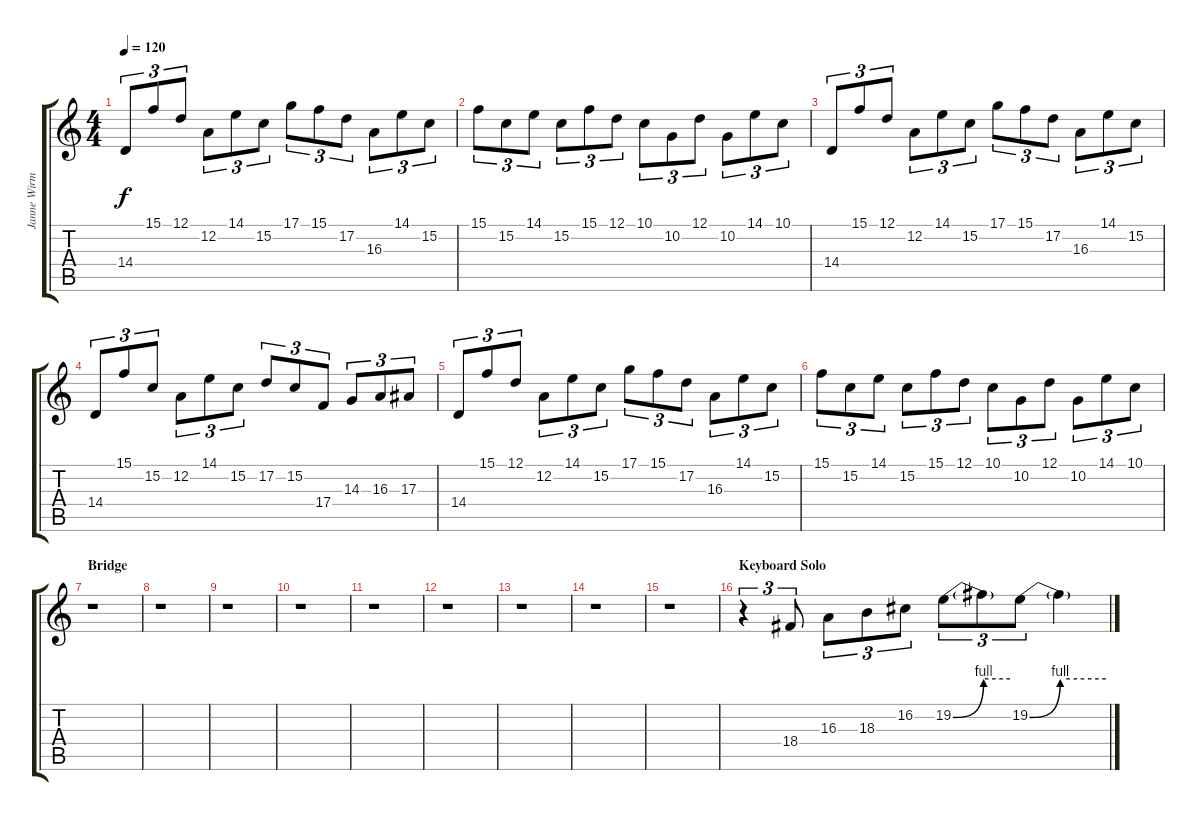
\track ("Janne Wirman [Rythm / Solo Keyboard]" "Janne Wirm") {instrument stringensemble1}
\staff {score tabs}
\tuning (D4 A3 F3 C3 G2 C2) {hide}
\ts (4 4)
\tempo 120
\clef g2
\ks c
14.4.8{tu (3 2) dy f} 15.1.8{tu (3 2)} 12.1.8{tu (3 2)} 12.2.8{tu (3 2)} 14.1.8{tu (3 2)} 15.2.8{tu (3 2)} 17.1.8{tu (3 2)} 15.1.8{tu (3 2)} 17.2.8{tu (3 2)} 16.3.8{tu (3 2)} 14.1.8{tu (3 2)} 15.2.8{tu (3 2)} |
15.1.8{tu (3 2)} 15.2.8{tu (3 2)} 14.1.8{tu (3 2)} 15.2.8{tu (3 2)} 15.1.8{tu (3 2)} 12.1.8{tu (3 2)} 10.1.8{tu (3 2)} 10.2.8{tu (3 2)} 12.1.8{tu (3 2)} 10.2.8{tu (3 2)} 14.1.8{tu (3 2)} 10.1.8{tu (3 2)} |
14.4.8{tu (3 2)} 15.1.8{tu (3 2)} 12.1.8{tu (3 2)} 12.2.8{tu (3 2)} 14.1.8{tu (3 2)} 15.2.8{tu (3 2)} 17.1.8{tu (3 2)} 15.1.8{tu (3 2)} 17.2.8{tu (3 2)} 16.3.8{tu (3 2)} 14.1.8{tu (3 2)} 15.2.8{tu (3 2)} |
14.4.8{tu (3 2)} 15.1.8{tu (3 2)} 15.2.8{tu (3 2)} 12.2.8{tu (3 2)} 14.1.8{tu (3 2)} 15.2.8{tu (3 2)} 17.2.8{tu (3 2)} 15.2.8{tu (3 2)} 17.4.8{tu (3 2)} 14.3.8{tu (3 2)} 16.3.8{tu (3 2)} 17.3.8{tu (3 2)} |
14.4.8{tu (3 2)} 15.1.8{tu (3 2)} 12.1.8{tu (3 2)} 12.2.8{tu (3 2)} 14.1.8{tu (3 2)} 15.2.8{tu (3 2)} 17.1.8{tu (3 2)} 15.1.8{tu (3 2)} 17.2.8{tu (3 2)} 16.3.8{tu (3 2)} 14.1.8{tu (3 2)} 15.2.8{tu (3 2)} |
15.1.8{tu (3 2)} 15.2.8{tu (3 2)} 14.1.8{tu (3 2)} 15.2.8{tu (3 2)} 15.1.8{tu (3 2)} 12.1.8{tu (3 2)} 10.1.8{tu (3 2)} 10.2.8{tu (3 2)} 12.1.8{tu (3 2)} 10.2.8{tu (3 2)} 14.1.8{tu (3 2)} 10.1.8{tu (3 2)} |
\section ("" "Bridge")
r.1 |
r.1 |
r.1 |
r.1 |
r.1 |
r.1 |
r.1 |
r.1 |
r.1 |
\section ("" "Keyboard Solo")
r.4{tu (3 2)} 18.4.8{tu (3 2)} 16.3.8{tu (3 2)} 18.3.8{tu (3 2)} 16.2.8{tu (3 2)} 19.2{be (bend 0 0 60 4)}.8{tu (3 2)} 19.2{be (hold 0 4 60 4) t}.8{tu (3 2)} 19.2{be (bend 0 0 60 4)}.8{tu (3 2)} 19.2{be (hold 0 4 60 4) t}.4
